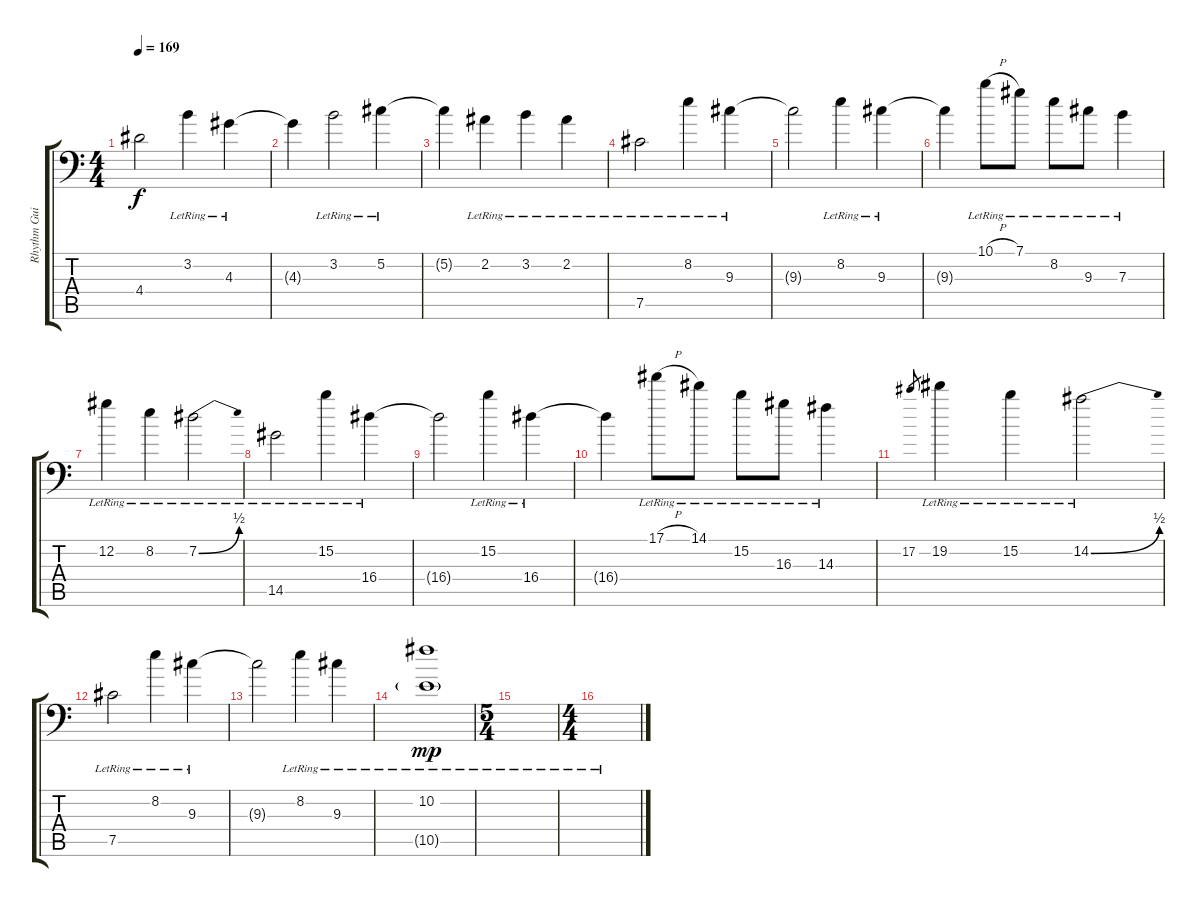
\track ("Rhythm Guitar 3" "Rhythm Gui") {instrument electricguitarjazz}
\staff {score tabs}
\tuning (Db4 Ab3 E3 B2 Gb2 Ab1) {hide}
\ts (4 4)
\tempo 169
\clef f4
\ks c
4.4{t}.2{dy f} 3.2{lr}.4 4.3{lr}.4 |
4.3{t}.4 3.2{lr}.2 5.2{lr}.4 |
5.2{t}.4 2.2{lr}.4 3.2{lr}.4 2.2{lr}.4 |
7.5{lr}.2 8.2{lr}.4 9.3{lr}.4 |
9.3{t}.2 8.2{lr}.4 9.3{lr}.4 |
9.3{t}.4 10.1{h lr}.8 7.1{lr}.8 8.2{lr}.8 9.3{lr}.8 7.3{lr}.4 |
12.2{lr}.4 8.2{lr}.4 7.2{be (bend 0 0 60 2) lr}.2 |
14.5{lr}.2 15.2{lr}.4 16.4{lr}.4 |
16.4{t}.2 15.2{lr}.4 16.4{lr}.4 |
16.4{t}.4 17.1{h lr}.8 14.1{lr}.8 15.2{lr}.8 16.3{lr}.8 14.3{lr}.4 |
17.2.8{gr} 19.2{lr}.4 15.2{lr}.4 14.2{be (bend 0 0 60 2) lr}.2 |
7.5{lr}.2 8.2{lr}.4 9.3{lr}.4 |
9.3{t}.2 8.2{lr}.4 9.3{lr}.4 |
(10.2{lr} 10.5{g lr}).1{dy mp} |
\ts (5 4)
|
\ts (4 4)
